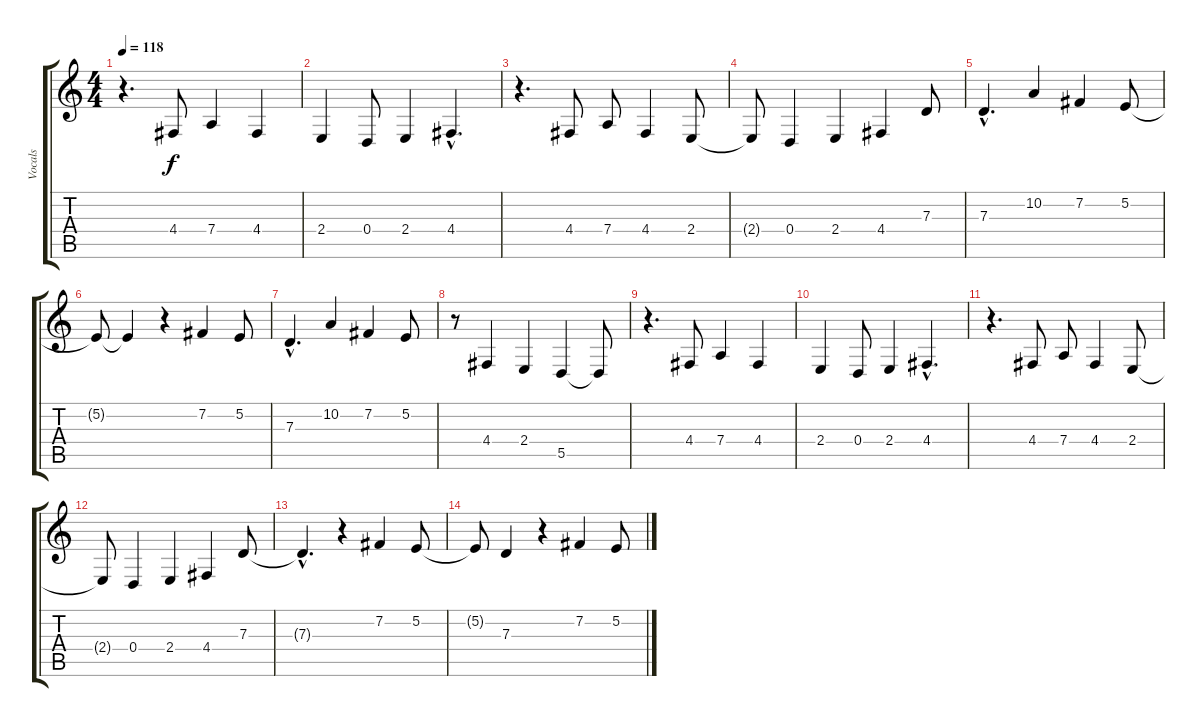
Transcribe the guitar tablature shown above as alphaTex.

\track ("Vocals" "Vocals") {instrument sopranosax}
\staff {score tabs}
\tuning (E4 B3 G3 D3 A2 E2) {hide}
\ts (4 4)
\tempo 118
\clef g2
\ks c
r.4{d dy f} 4.4.8 7.4.4 4.4.4 |
2.4.4 0.4.8 2.4.4 4.4{hac}.4{d} |
r.4{d} 4.4.8 7.4.8 4.4.4 2.4.8 |
2.4{t}.8 0.4.4 2.4.4 4.4.4 7.3.8 |
7.3{hac}.4{d} 10.2.4 7.2.4 5.2.8 |
5.2{t}.8 5.2{t}.4 r.4 7.2.4 5.2.8 |
7.3{hac}.4{d} 10.2.4 7.2.4 5.2.8 |
r.8 4.4.4 2.4.4 5.5.4 5.5{t}.8 |
r.4{d} 4.4.8 7.4.4 4.4.4 |
2.4.4 0.4.8 2.4.4 4.4{hac}.4{d} |
r.4{d} 4.4.8 7.4.8 4.4.4 2.4.8 |
2.4{t}.8 0.4.4 2.4.4 4.4.4 7.3.8 |
7.3{hac t}.4{d} r.4 7.2.4 5.2.8 |
5.2{t}.8 7.3.4 r.4 7.2.4 5.2.8
